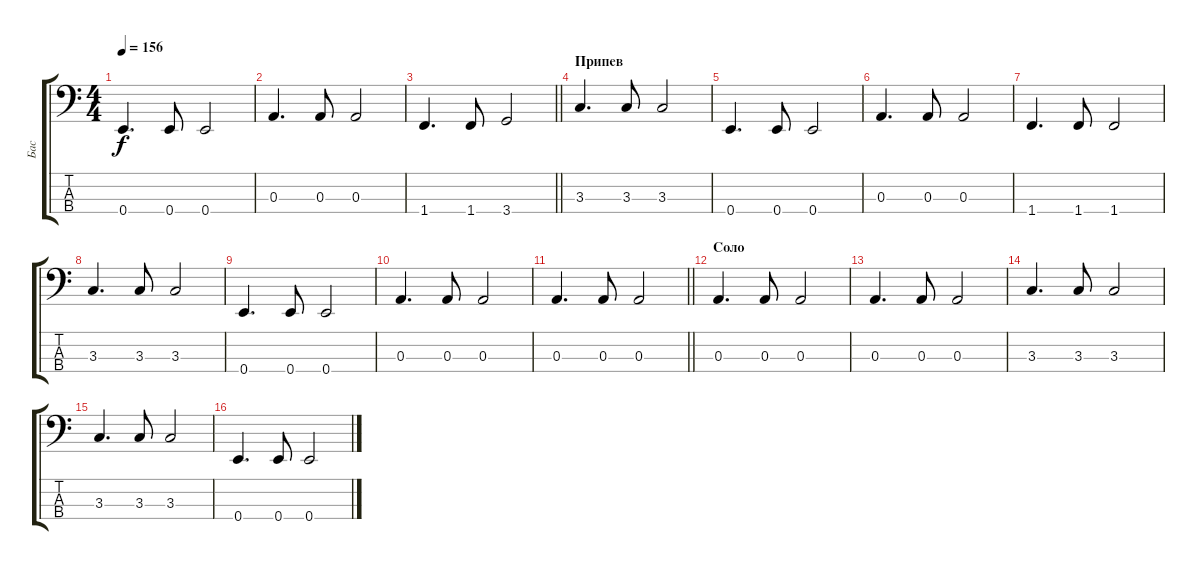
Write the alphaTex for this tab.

\track ("Бас" "Бас") {instrument electricbassfinger}
\staff {score tabs}
\tuning (G2 D2 A1 E1) {hide}
\ts (4 4)
\tempo 156
\clef f4
\ks c
0.4.4{d dy f} 0.4.8 0.4.2 |
0.3.4{d} 0.3.8 0.3.2 |
\barLineRight lightlight
1.4.4{d} 1.4.8 3.4.2 |
\section ("" "Припев")
3.3.4{d} 3.3.8 3.3.2 |
0.4.4{d} 0.4.8 0.4.2 |
0.3.4{d} 0.3.8 0.3.2 |
1.4.4{d} 1.4.8 1.4.2 |
3.3.4{d} 3.3.8 3.3.2 |
0.4.4{d} 0.4.8 0.4.2 |
0.3.4{d} 0.3.8 0.3.2 |
\barLineRight lightlight
0.3.4{d} 0.3.8 0.3.2 |
\section ("" "Соло")
0.3.4{d} 0.3.8 0.3.2 |
0.3.4{d} 0.3.8 0.3.2 |
3.3.4{d} 3.3.8 3.3.2 |
3.3.4{d} 3.3.8 3.3.2 |
0.4.4{d} 0.4.8 0.4.2
